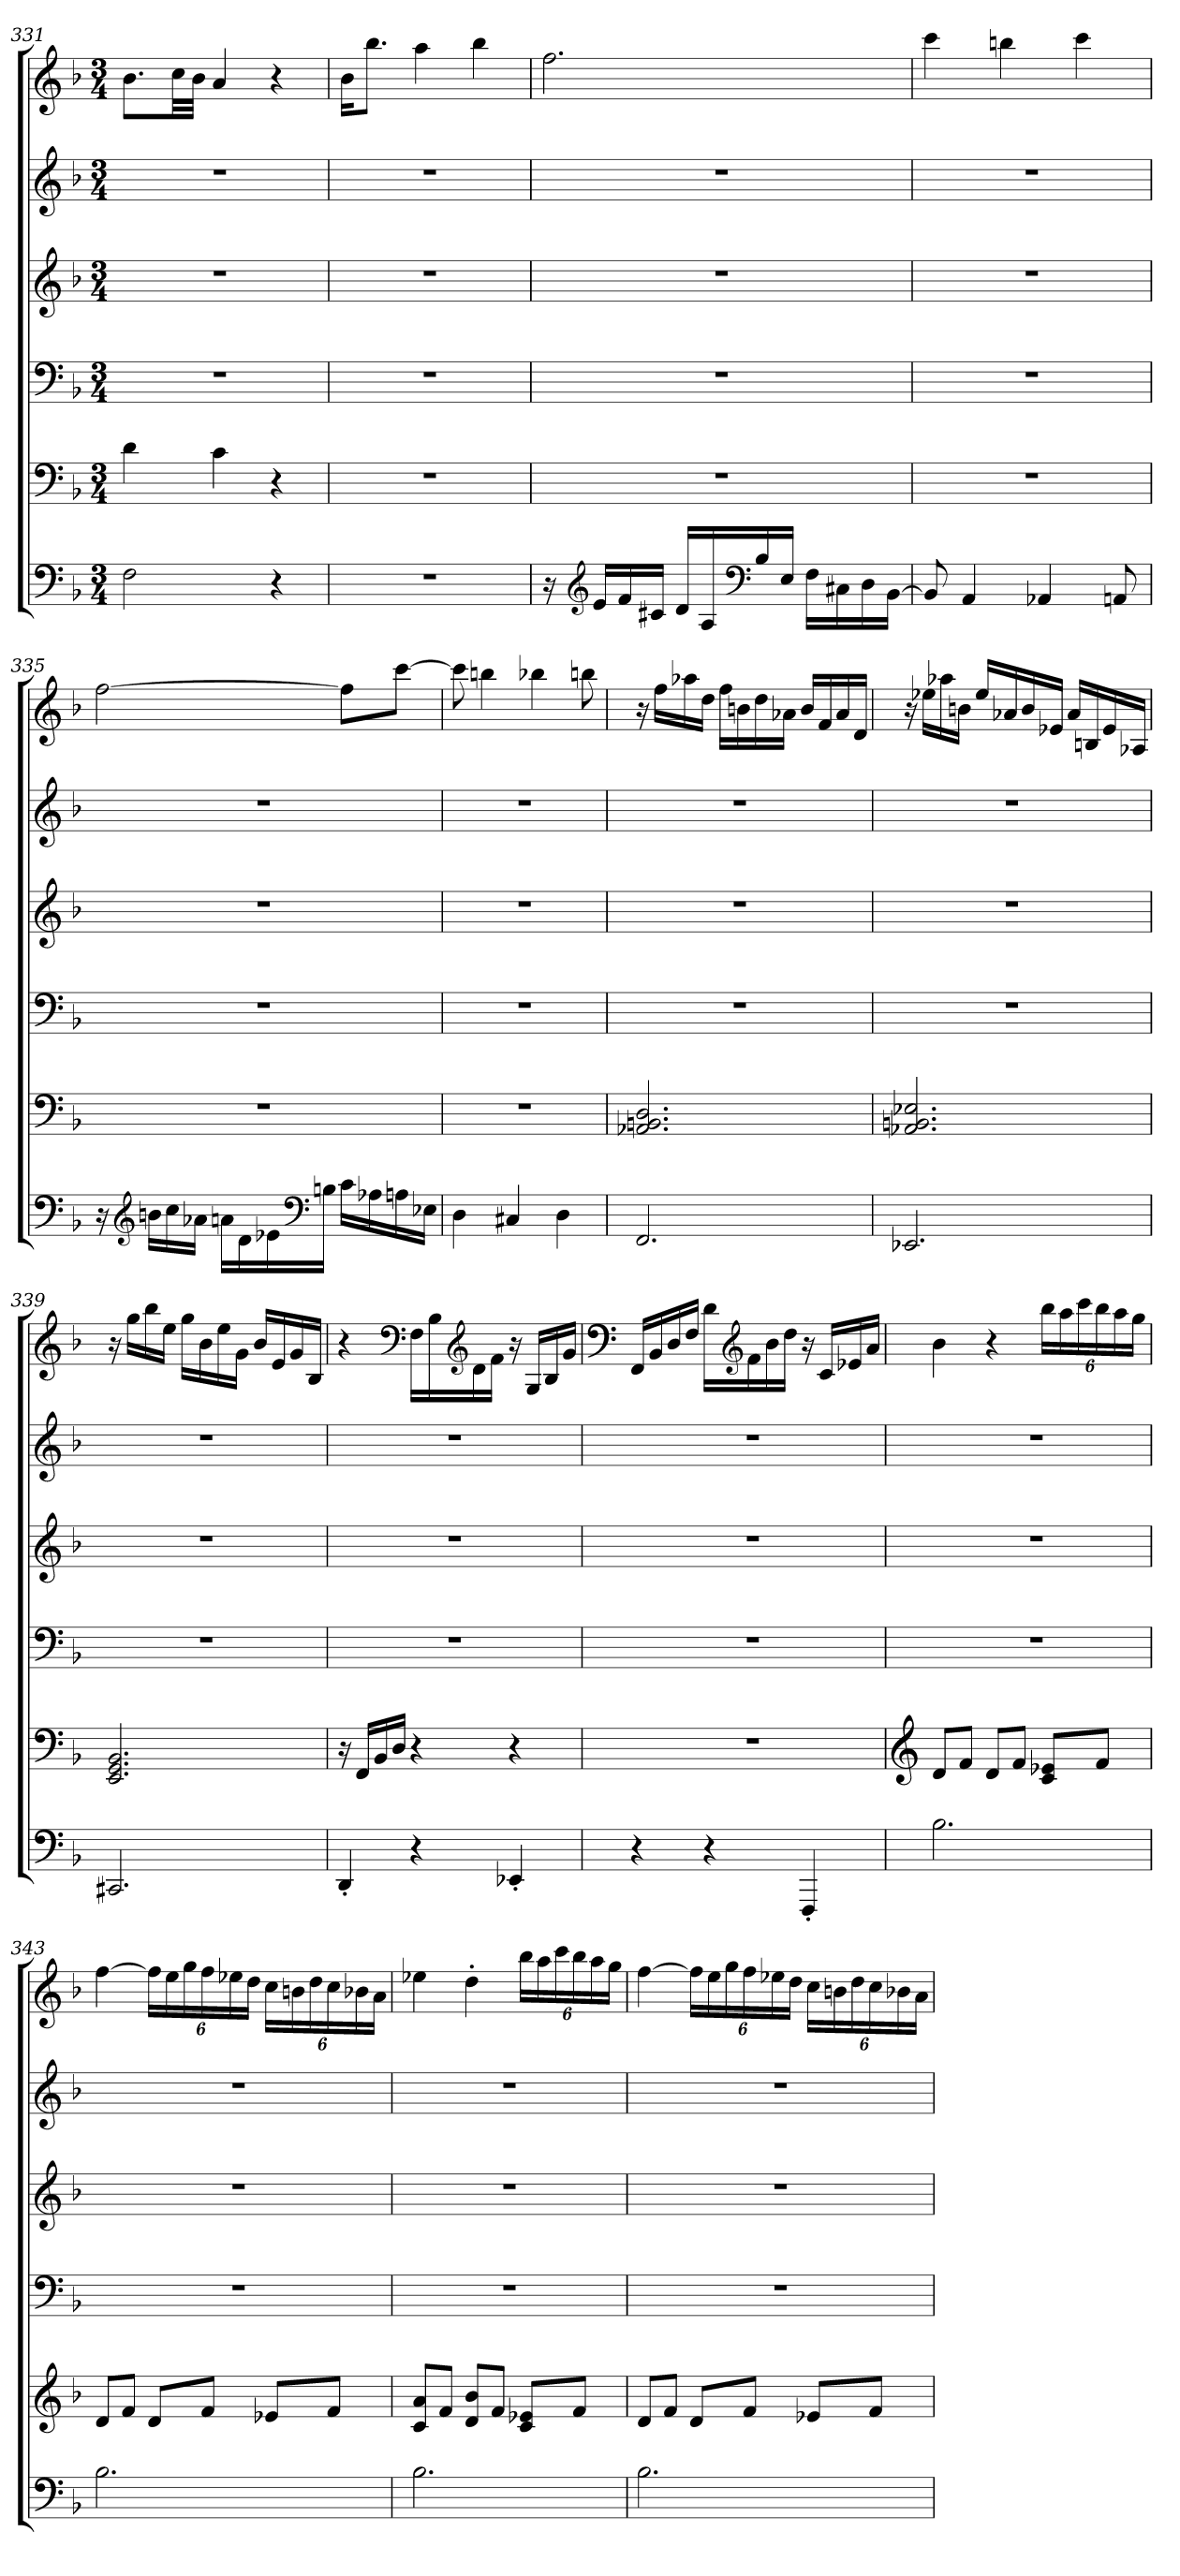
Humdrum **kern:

**kern	**kern	**kern	**kern	**kern	**kern
*part5	*part4	*part3	*part2	*part1	*part1
*staff6	*staff5	*staff4	*staff3	*staff2	*staff1
*clefF4	*clefF4	*clefF4	*clefG2	*clefG2	*clefG2
*k[b-]	*k[b-]	*k[b-]	*k[b-]	*k[b-]	*k[b-]
*M3/4	*M3/4	*M3/4	*M3/4	*M3/4	*M3/4
=331	=331	=331	=331	=331	=331
2F\	4d\	2.r	2.r	2.r	8.b-\L
.	.	.	.	.	32cc\LL
.	.	.	.	.	32b-\JJJ
.	4c\	.	.	.	4a/
4r	4r	.	.	.	4r
!!LO:LB:g=z
=332	=332	=332	=332	=332	=332
*	*	*	*	*	*MM65
2.r	2.r	2.r	2.r	2.r	16b-\KL
.	.	.	.	.	8.bb-\J
.	.	.	.	.	4aa\
.	.	.	.	.	4bb-\
=333	=333	=333	=333	=333	=333
*	*	*	*	*	*MM65
16r	2.r	2.r	2.r	2.r	2.ff\
*clefG2	*	*	*	*	*
16e/LL	.	.	.	.	.
16f/	.	.	.	.	.
16c#X/JJ	.	.	.	.	.
16d/LL	.	.	.	.	.
16A/	.	.	.	.	.
*clefF4	*	*	*	*	*
16B-/	.	.	.	.	.
16E/JJ	.	.	.	.	.
16F\LL	.	.	.	.	.
16C#X\	.	.	.	.	.
16D\	.	.	.	.	.
[16BB-\JJ	.	.	.	.	.
=334	=334	=334	=334	=334	=334
*	*	*	*	*	*MM65
8BB-/]	2.r	2.r	2.r	2.r	4ccc\
4AA/	.	.	.	.	.
.	.	.	.	.	4bbn\
4AA-X/	.	.	.	.	.
.	.	.	.	.	4ccc\
8AAn/	.	.	.	.	.
!!LO:PB:g=z
=335	=335	=335	=335	=335	=335
*	*	*	*	*	*MM65
16r	2.r	2.r	2.r	2.r	[2ff\
*clefG2	*	*	*	*	*
16bn\LL	.	.	.	.	.
16cc\	.	.	.	.	.
16a-X\JJ	.	.	.	.	.
16an\LL	.	.	.	.	.
16d\	.	.	.	.	.
16e-X\	.	.	.	.	.
*clefF4	*	*	*	*	*
16Bn\JJ	.	.	.	.	.
16c\LL	.	.	.	.	8ff\L]
16A-X\	.	.	.	.	.
16An\	.	.	.	.	[8ccc\J
16E-X\JJ	.	.	.	.	.
=336	=336	=336	=336	=336	=336
*	*	*	*	*	*MM65
4D\	2.r	2.r	2.r	2.r	8ccc\]
.	.	.	.	.	4bbn\
4C#X/	.	.	.	.	.
.	.	.	.	.	4bb-X\
4D\	.	.	.	.	.
.	.	.	.	.	8bbn\
=337	=337	=337	=337	=337	=337
*	*	*	*	*	*MM65
2.FF/	2.AA-X/ 2.BBn/ 2.D/	2.r	2.r	2.r	16r
.	.	.	.	.	16ff\LL
.	.	.	.	.	16aa-X\
.	.	.	.	.	16dd\JJ
.	.	.	.	.	16ff\LL
.	.	.	.	.	16bn\
.	.	.	.	.	16dd\
.	.	.	.	.	16a-X\JJ
.	.	.	.	.	16b/LL
.	.	.	.	.	16f/
.	.	.	.	.	16a-/
.	.	.	.	.	16d/JJ
!!LO:LB:g=z
=338	=338	=338	=338	=338	=338
*	*	*	*	*	*MM65
2.EE-X/	2.AA-X/ 2.BBn/ 2.E-X/	2.r	2.r	2.r	16r
.	.	.	.	.	16ee-X\LL
.	.	.	.	.	16aa-X\
.	.	.	.	.	16bn\JJ
.	.	.	.	.	16ee-/LL
.	.	.	.	.	16a-X/
.	.	.	.	.	16b/
.	.	.	.	.	16e-X/JJ
.	.	.	.	.	16a-/LL
.	.	.	.	.	16Bn/
.	.	.	.	.	16e-/
.	.	.	.	.	16A-X/JJ
=339	=339	=339	=339	=339	=339
*	*	*	*	*	*MM65
2.CC#X/	2.EE/ 2.GG/ 2.BB-/	2.r	2.r	2.r	16r
.	.	.	.	.	16gg\LL
.	.	.	.	.	16bb-\
.	.	.	.	.	16ee\JJ
.	.	.	.	.	16gg\LL
.	.	.	.	.	16b-\
.	.	.	.	.	16ee\
.	.	.	.	.	16g\JJ
.	.	.	.	.	16b-/LL
.	.	.	.	.	16e/
.	.	.	.	.	16g/
.	.	.	.	.	16B-/JJ
!!LO:PB:g=z
=340	=340	=340	=340	=340	=340
*	*	*	*	*	*MM65
4DD'/	16r	2.r	2.r	2.r	4r
.	16FF/LL	.	.	.	.
.	16BB-/	.	.	.	.
.	16D/JJ	.	.	.	.
*	*	*	*	*	*clefF4
4r	4r	.	.	.	16F\LL
.	.	.	.	.	16B-\
*	*	*	*	*	*clefG2
.	.	.	.	.	16d\
.	.	.	.	.	16f\JJ
4EE-X'/	4r	.	.	.	16r
.	.	.	.	.	16G/LL
.	.	.	.	.	16B-/
.	.	.	.	.	16g/JJ
=341	=341	=341	=341	=341	=341
*	*	*	*	*	*clefF4
*	*	*	*	*	*MM65
4r	2.r	2.r	2.r	2.r	16FF/LL
.	.	.	.	.	16BB-/
.	.	.	.	.	16D/
.	.	.	.	.	16F/JJ
4r	.	.	.	.	16d\LL
*	*	*	*	*	*clefG2
.	.	.	.	.	16f\
.	.	.	.	.	16b-\
.	.	.	.	.	16dd\JJ
4FFF'/	.	.	.	.	16r
.	.	.	.	.	16c/LL
.	.	.	.	.	16e-X/
.	.	.	.	.	16a/JJ
!!LO:LB:g=z
=342	=342	=342	=342	=342	=342
*	*clefG2	*	*	*	*
*	*	*	*	*	*MM65
2.B-\	8d/L	2.r	2.r	2.r	4b-\
.	8f/J	.	.	.	.
.	8d/L	.	.	.	4r
.	8f/J	.	.	.	.
*	*	*	*	*	*Xbrackettup
.	8c/ 8e-X/L	.	.	.	24bb-\LL
.	.	.	.	.	24aa\
.	.	.	.	.	24ccc\
.	8f/J	.	.	.	24bb-\
.	.	.	.	.	24aa\
.	.	.	.	.	24gg\JJ
=343	=343	=343	=343	=343	=343
*	*	*	*	*	*MM65
2.B-\	8d/L	2.r	2.r	2.r	[4ff\
.	8f/J	.	.	.	.
.	8d/L	.	.	.	24ff\LL]
.	.	.	.	.	24ee\
.	.	.	.	.	24gg\
.	8f/J	.	.	.	24ff\
.	.	.	.	.	24ee-X\
.	.	.	.	.	24dd\JJ
.	8e-X/L	.	.	.	24cc\LL
.	.	.	.	.	24bn\
.	.	.	.	.	24dd\
.	8f/J	.	.	.	24cc\
.	.	.	.	.	24b-X\
.	.	.	.	.	24a\JJ
=344	=344	=344	=344	=344	=344
*	*	*	*	*	*MM65
2.B-\	8c/ 8a/L	2.r	2.r	2.r	4ee-X\
.	8f/J	.	.	.	.
.	8d/ 8b-/L	.	.	.	4dd'\
.	8f/J	.	.	.	.
.	8c/ 8e-X/L	.	.	.	24bb-\LL
.	.	.	.	.	24aa\
.	.	.	.	.	24ccc\
.	8f/J	.	.	.	24bb-\
.	.	.	.	.	24aa\
.	.	.	.	.	24gg\JJ
!!LO:PB:g=z
=345	=345	=345	=345	=345	=345
*	*	*	*	*	*MM65
2.B-\	8d/L	2.r	2.r	2.r	[4ff\
.	8f/J	.	.	.	.
.	8d/L	.	.	.	24ff\LL]
.	.	.	.	.	24ee\
.	.	.	.	.	24gg\
.	8f/J	.	.	.	24ff\
.	.	.	.	.	24ee-X\
.	.	.	.	.	24dd\JJ
.	8e-X/L	.	.	.	24cc\LL
.	.	.	.	.	24bn\
.	.	.	.	.	24dd\
.	8f/J	.	.	.	24cc\
.	.	.	.	.	24b-X\
.	.	.	.	.	24a\JJ
=	=	=	=	=	=
*-	*-	*-	*-	*-	*-
